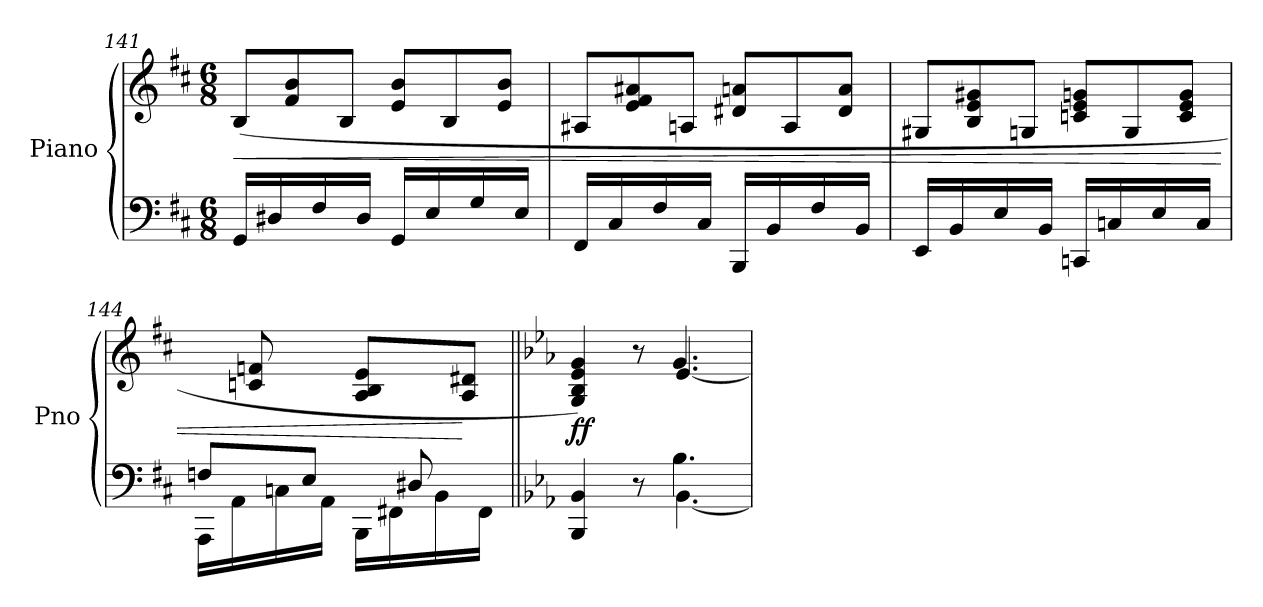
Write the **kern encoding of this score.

**kern	**kern	**dynam
*part1	*part1	*part1
*staff2	*staff1	*staff1/2
*I"Piano	*	*
*I'Pno	*	*
*clefF4	*clefG2	*
*k[f#c#]	*k[f#c#]	*
*M6/8	*M6/8	*
*Xtuplet	*	*
=141	=141	=141
!	!	!LO:HP:b
32%3GG/L	(8B/L	<
32%3D#X/	.	.
.	8f#/ 8b/	.
32%3F#/	.	.
.	8B/J	.
32%3D#/J	.	.
32%3GG/L	8e/ 8b/L	.
32%3E/	.	.
.	8B/	.
32%3G/	.	.
.	8e/ 8b/J	.
32%3E/J	.	.
=142	=142	=142
32%3FF#/L	8A#X/L	.
32%3C#/	.	.
.	8e/ 8f#/ 8a#X/	.
32%3F#/	.	.
.	8An/J	.
32%3C#/J	.	.
32%3BBB/L	8d#X/ 8an/L	.
32%3BB/	.	.
.	8A/	.
32%3F#/	.	.
.	8d#/ 8a/J	.
32%3BB/J	.	.
=143	=143	=143
32%3EE/L	8G#X/L	.
32%3BB/	.	.
.	8B/ 8e/ 8g#X/	.
32%3E/	.	.
.	8Gn/J	.
32%3BB/J	.	.
32%3CCn/L	8cn/ 8e/ 8gn/L	.
32%3Cn/	.	.
.	8G/	.
32%3E/	.	.
.	8c/ 8e/ 8g/J	.
32%3C/J	.	.
!!LO:PB:g=z
=144	=144	=144
*^	*	*
8Fn/L	32%3AAA\L	8ryy	.
.	32%3AA\	.	.
8ryy	.	8cn/ 8fn/	.
.	32%3Cn\	.	.
8E/J	.	8ryy	.
.	32%3AA\J	.	.
8ryy	32%3BBB\L	8A/ 8B/ 8e/L	.
.	32%3FF#X\	.	.
8D#X/	.	8ryy	.
.	32%3BB\	.	.
8ryy	.	8A/ 8d#X/J	[
.	32%3FF#\J	.	.
=145||	=145||	=145||	=145||
*k[b-e-a-]	*	*k[b-e-a-]	*
*	*	*^	*
!	!	!	!	!LO:DY:b
4BBB-/ 4BB-/	4.ryy	4G/ 4B-/ 4e-/ 4g/)	4.ryy	ff
8r	.	8r	.	.
4.B-\	[4.BB-\	4.g/	[4.e-/	.
*v	*v	*	*	*
*	*v	*v	*
=	=	=
*-	*-	*-
